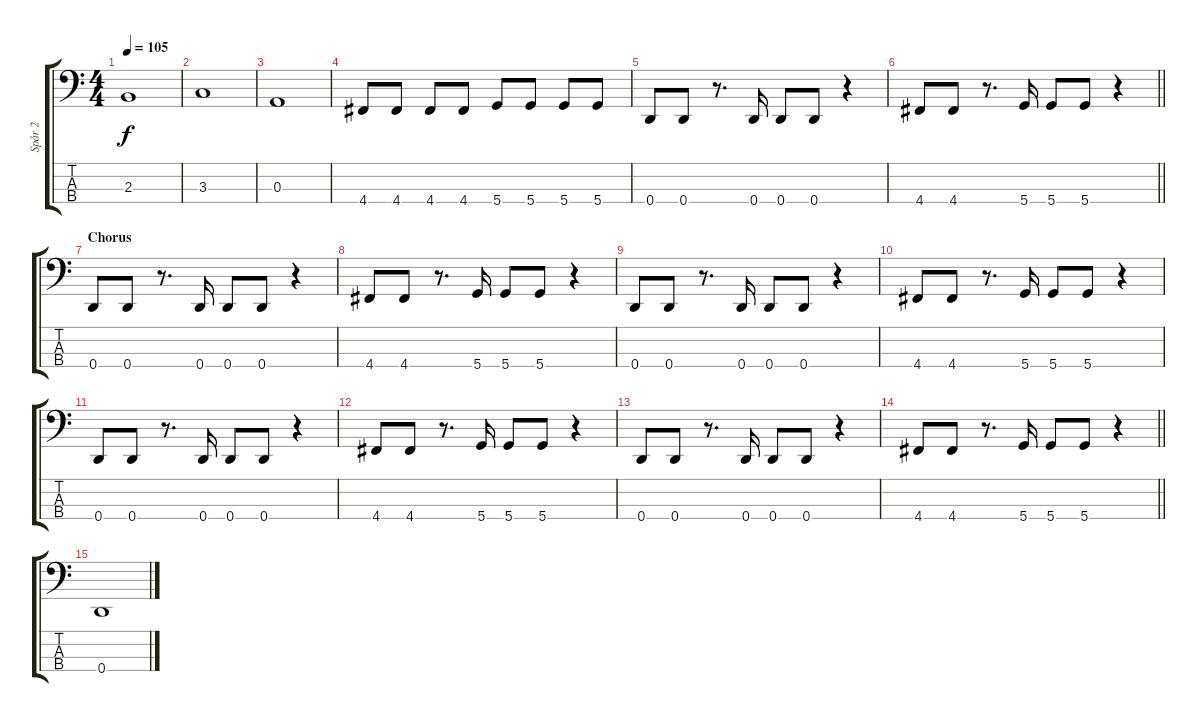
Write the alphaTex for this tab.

\track ("Spår 2" "Spår 2") {instrument electricbassfinger}
\staff {score tabs}
\tuning (G2 D2 A1 D1) {hide}
\ts (4 4)
\tempo 105
\clef f4
\ks c
2.3.1{dy f} |
3.3.1 |
0.3.1 |
4.4.8 4.4.8 4.4.8 4.4.8 5.4.8 5.4.8 5.4.8 5.4.8 |
0.4.8 0.4.8 r.8{d} 0.4.16 0.4.8 0.4.8 r.4 |
\barLineRight lightlight
4.4.8 4.4.8 r.8{d} 5.4.16 5.4.8 5.4.8 r.4 |
\section ("" "Chorus")
0.4.8 0.4.8 r.8{d} 0.4.16 0.4.8 0.4.8 r.4 |
4.4.8 4.4.8 r.8{d} 5.4.16 5.4.8 5.4.8 r.4 |
0.4.8 0.4.8 r.8{d} 0.4.16 0.4.8 0.4.8 r.4 |
4.4.8 4.4.8 r.8{d} 5.4.16 5.4.8 5.4.8 r.4 |
0.4.8 0.4.8 r.8{d} 0.4.16 0.4.8 0.4.8 r.4 |
4.4.8 4.4.8 r.8{d} 5.4.16 5.4.8 5.4.8 r.4 |
0.4.8 0.4.8 r.8{d} 0.4.16 0.4.8 0.4.8 r.4 |
\barLineRight lightlight
4.4.8 4.4.8 r.8{d} 5.4.16 5.4.8 5.4.8 r.4 |
0.4.1
